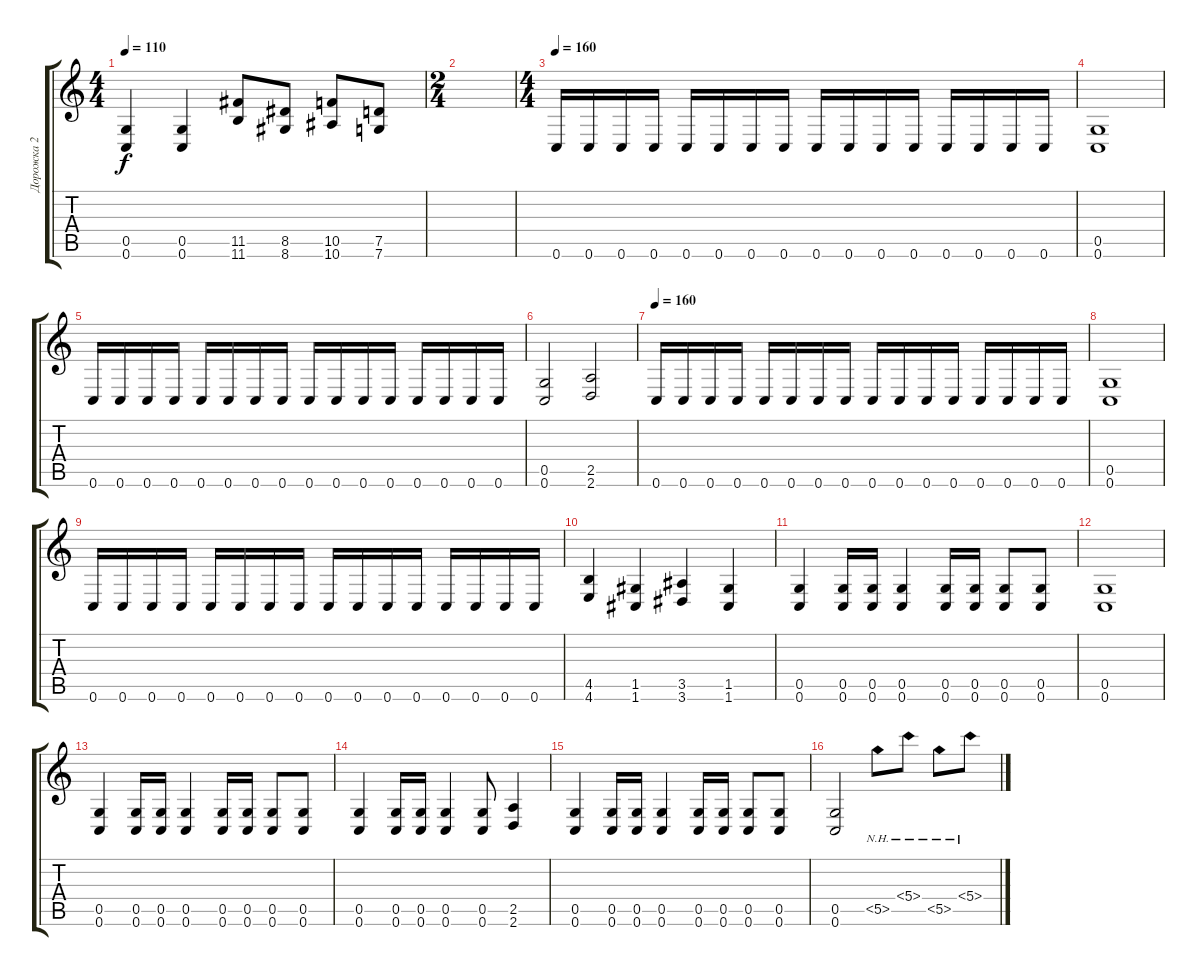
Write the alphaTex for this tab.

\track ("Дорожка 2" "Дорожка 2") {instrument distortionguitar}
\staff {score tabs}
\tuning (D4 A3 F3 C3 G2 C2) {hide}
\ts (4 4)
\tempo 110
\clef g2
\ks c
(0.5 0.6).4{dy f} (0.5 0.6).4 (11.5 11.6).8 (8.5 8.6).8 (10.5 10.6).8 (7.5 7.6).8 |
\ts (2 4)
|
\ts (4 4)
\tempo 160
0.6.16 0.6.16 0.6.16 0.6.16 0.6.16 0.6.16 0.6.16 0.6.16 0.6.16 0.6.16 0.6.16 0.6.16 0.6.16 0.6.16 0.6.16 0.6.16 |
(0.5 0.6).1 |
0.6.16 0.6.16 0.6.16 0.6.16 0.6.16 0.6.16 0.6.16 0.6.16 0.6.16 0.6.16 0.6.16 0.6.16 0.6.16 0.6.16 0.6.16 0.6.16 |
(0.5 0.6).2 (2.5 2.6).2 |
\tempo 160
0.6.16 0.6.16 0.6.16 0.6.16 0.6.16 0.6.16 0.6.16 0.6.16 0.6.16 0.6.16 0.6.16 0.6.16 0.6.16 0.6.16 0.6.16 0.6.16 |
(0.5 0.6).1 |
0.6.16 0.6.16 0.6.16 0.6.16 0.6.16 0.6.16 0.6.16 0.6.16 0.6.16 0.6.16 0.6.16 0.6.16 0.6.16 0.6.16 0.6.16 0.6.16 |
(4.5 4.6).4 (1.5 1.6).4 (3.5 3.6).4 (1.5 1.6).4 |
(0.5 0.6).4 (0.5 0.6).16 (0.5 0.6).16 (0.5 0.6).4 (0.5 0.6).16 (0.5 0.6).16 (0.5 0.6).8 (0.5 0.6).8 |
(0.5 0.6).1 |
(0.5 0.6).4 (0.5 0.6).16 (0.5 0.6).16 (0.5 0.6).4 (0.5 0.6).16 (0.5 0.6).16 (0.5 0.6).8 (0.5 0.6).8 |
(0.5 0.6).4 (0.5 0.6).16 (0.5 0.6).16 (0.5 0.6).4 (0.5 0.6).8 (2.5 2.6).4 |
(0.5 0.6).4 (0.5 0.6).16 (0.5 0.6).16 (0.5 0.6).4 (0.5 0.6).16 (0.5 0.6).16 (0.5 0.6).8 (0.5 0.6).8 |
(0.5 0.6).2 5.5{nh}.8 5.4{nh}.8 5.5{nh}.8 5.4{nh}.8
